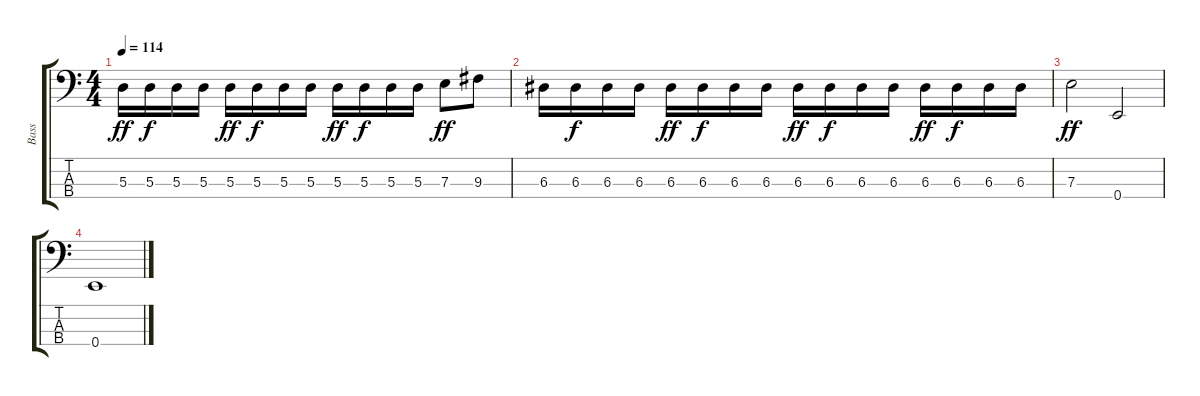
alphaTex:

\track ("Bass" "Bass") {instrument electricbasspick}
\staff {score tabs}
\tuning (G2 D2 A1 E1) {hide}
\ts (4 4)
\tempo 114
\clef f4
\ks c
5.3.16{dy ff} 5.3.16{dy f} 5.3.16 5.3.16 5.3.16{dy ff} 5.3.16{dy f} 5.3.16 5.3.16 5.3.16{dy ff} 5.3.16{dy f} 5.3.16 5.3.16 7.3.8{dy ff} 9.3.8 |
6.3.16 6.3.16{dy f} 6.3.16 6.3.16 6.3.16{dy ff} 6.3.16{dy f} 6.3.16 6.3.16 6.3.16{dy ff} 6.3.16{dy f} 6.3.16 6.3.16 6.3.16{dy ff} 6.3.16{dy f} 6.3.16 6.3.16 |
7.3.2{dy ff} 0.4.2 |
0.4.1
